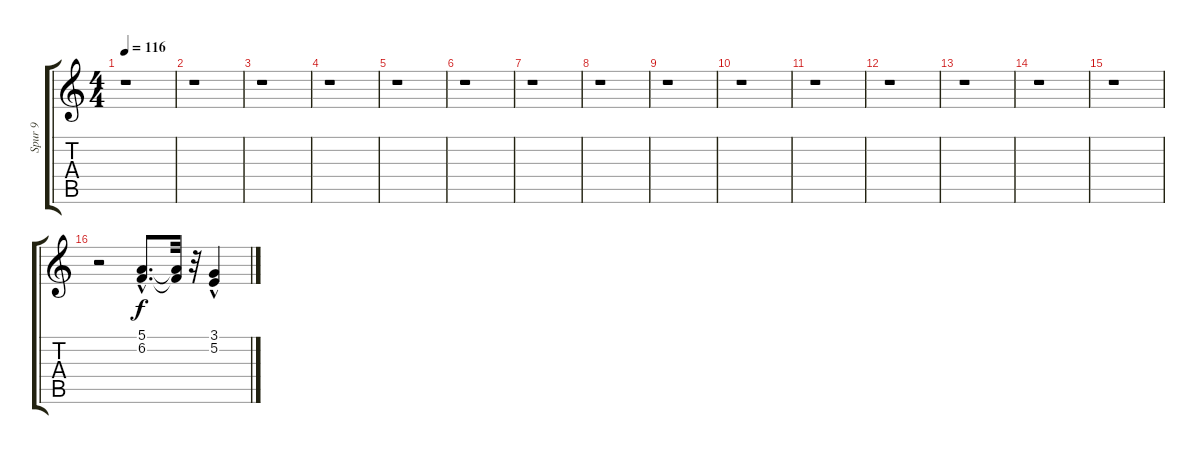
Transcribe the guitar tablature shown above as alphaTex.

\track ("Spur 9" "Spur 9") {instrument choiraahs}
\staff {score tabs}
\tuning (E4 B3 G3 D3 A2 E2) {hide}
\ts (4 4)
\tempo 116
\clef g2
\ks c
r.1{dy f instrument choiraahs} |
r.1 |
r.1 |
r.1 |
r.1 |
r.1 |
r.1 |
r.1 |
r.1 |
r.1 |
r.1 |
r.1 |
r.1 |
r.1 |
r.1 |
r.2 (5.1{hac} 6.2{hac}).8{d} (5.1{t} 6.2{t}).32 r.32 (3.1 5.2{hac}).4
